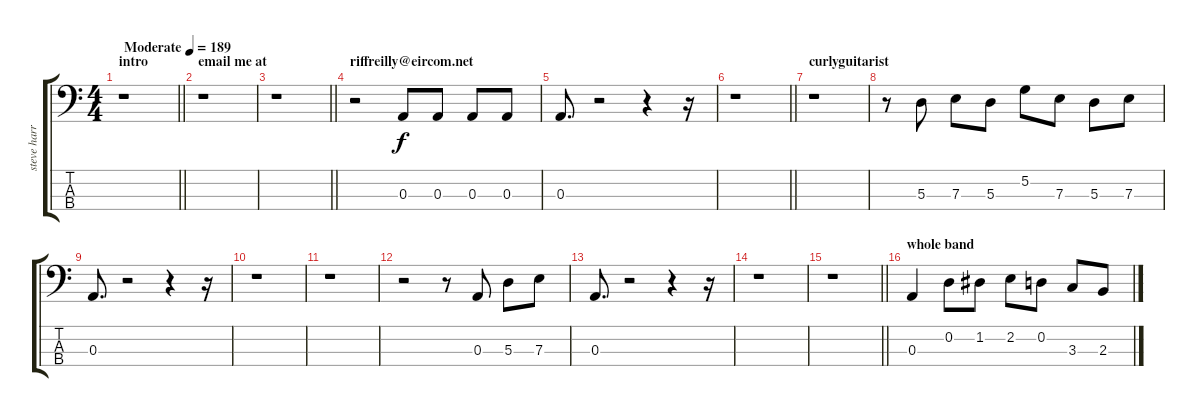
\track ("steve harris" "steve harr") {instrument electricbassfinger}
\staff {score tabs}
\tuning (G2 D2 A1 E1) {hide}
\ts (4 4)
\section ("" "intro")
\tempo (189 "Moderate")
\clef f4
\barLineRight lightlight
\ks c
r.1{dy f instrument electricbassfinger} |
\section ("" "email me at")
r.1 |
\barLineRight lightlight
r.1 |
\section ("" "riffreilly@eircom.net")
r.2 0.3.8 0.3.8 0.3.8 0.3.8 |
0.3.8{d} r.2 r.4 r.16 |
\barLineRight lightlight
r.1 |
\section ("" "curlyguitarist")
r.1 |
r.8 5.3.8 7.3.8 5.3.8 5.2.8 7.3.8 5.3.8 7.3.8 |
0.3.8{d} r.2 r.4 r.16 |
r.1 |
r.1 |
r.2 r.8 0.3.8 5.3.8 7.3.8 |
0.3.8{d} r.2 r.4 r.16 |
r.1 |
\barLineRight lightlight
r.1 |
\section ("" "whole band")
0.3.4 0.2.8 1.2.8 2.2.8 0.2.8 3.3.8 2.3.8
